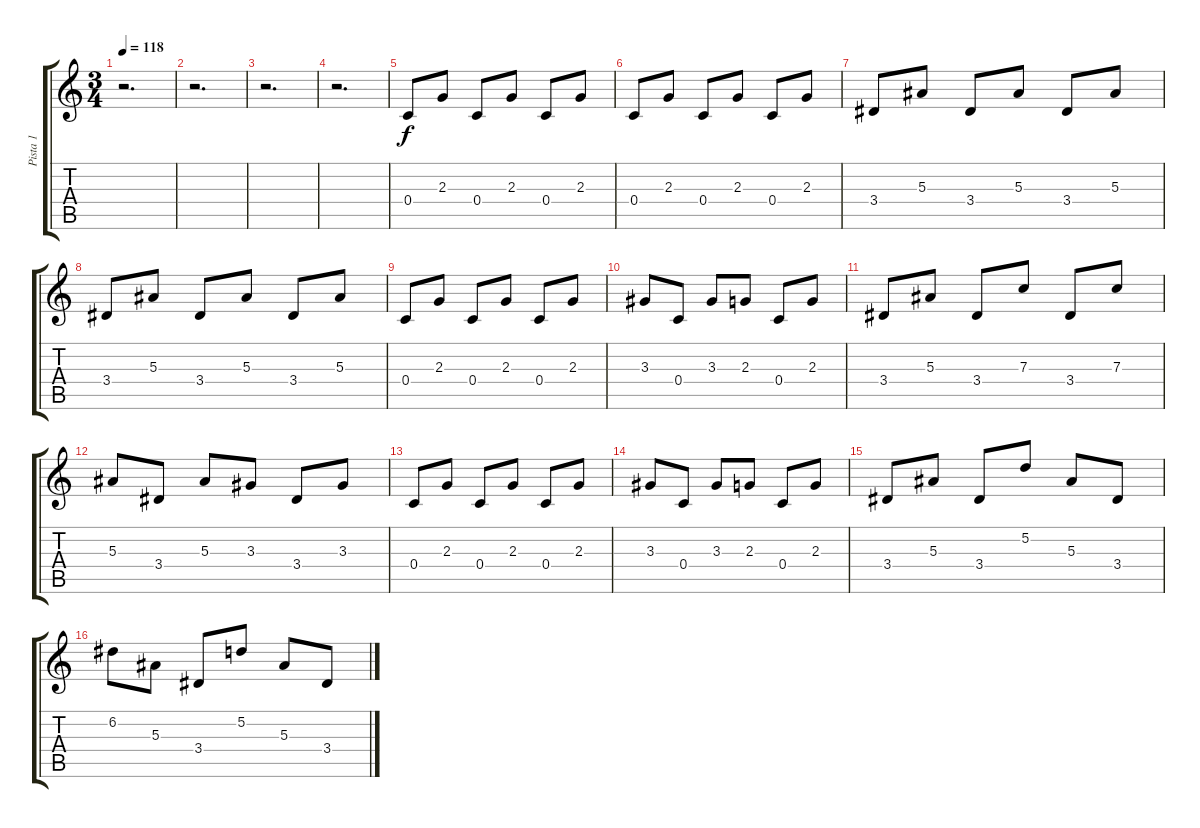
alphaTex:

\track ("Pista 1" "Pista 1") {instrument acousticguitarsteel}
\staff {score tabs}
\tuning (D4 A3 F3 C3 G2 C2) {hide}
\ts (3 4)
\tempo 118
\clef g2
\ks c
r.2{d dy f} |
r.2{d} |
r.2{d} |
r.2{d} |
0.4.8 2.3.8 0.4.8 2.3.8 0.4.8 2.3.8 |
0.4.8 2.3.8 0.4.8 2.3.8 0.4.8 2.3.8 |
3.4.8 5.3.8 3.4.8 5.3.8 3.4.8 5.3.8 |
3.4.8 5.3.8 3.4.8 5.3.8 3.4.8 5.3.8 |
0.4.8 2.3.8 0.4.8 2.3.8 0.4.8 2.3.8 |
3.3.8 0.4.8 3.3.8 2.3.8 0.4.8 2.3.8 |
3.4.8 5.3.8 3.4.8 7.3.8 3.4.8 7.3.8 |
5.3.8 3.4.8 5.3.8 3.3.8 3.4.8 3.3.8 |
0.4.8 2.3.8 0.4.8 2.3.8 0.4.8 2.3.8 |
3.3.8 0.4.8 3.3.8 2.3.8 0.4.8 2.3.8 |
3.4.8 5.3.8 3.4.8 5.2.8 5.3.8 3.4.8 |
6.2.8 5.3.8 3.4.8 5.2.8 5.3.8 3.4.8
